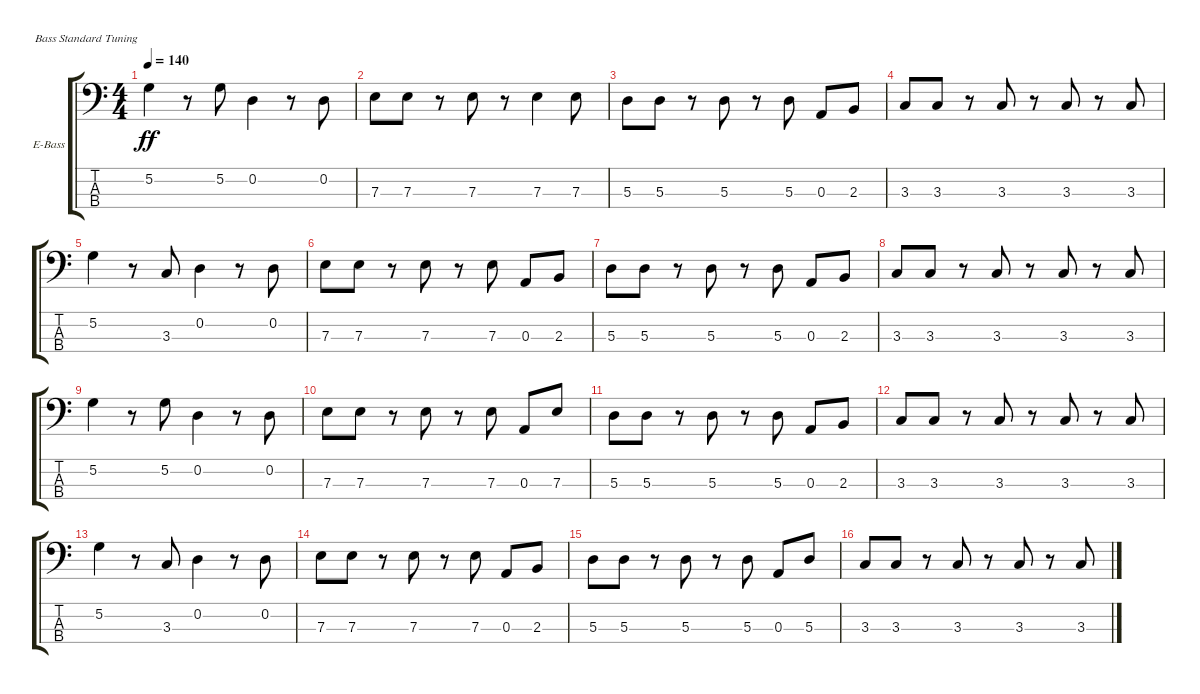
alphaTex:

\bracketExtendMode groupsimilarinstruments
\firstSystemTrackNameOrientation horizontal
\otherSystemsTrackNameOrientation horizontal
\track ("Bass" "E-Bass") {instrument electricbassfinger}
\staff {score tabs}
\tuning (G2 D2 A1 E1)
\ts (4 4)
\tempo 140
\clef f4
\ks c
5.2.4{dy ff} r.8 5.2.8 0.2.4 r.8 0.2.8 |
7.3.8 7.3.8 r.8 7.3.8 r.8 7.3.4 7.3.8 |
5.3.8 5.3.8 r.8 5.3.8 r.8 5.3.8 0.3.8 2.3.8 |
3.3.8 3.3.8 r.8 3.3.8 r.8 3.3.8 r.8 3.3.8 |
5.2.4 r.8 3.3.8 0.2.4 r.8 0.2.8 |
7.3.8 7.3.8 r.8 7.3.8 r.8 7.3.8 0.3.8 2.3.8 |
5.3.8 5.3.8 r.8 5.3.8 r.8 5.3.8 0.3.8 2.3.8 |
3.3.8 3.3.8 r.8 3.3.8 r.8 3.3.8 r.8 3.3.8 |
5.2.4 r.8 5.2.8 0.2.4 r.8 0.2.8 |
7.3.8 7.3.8 r.8 7.3.8 r.8 7.3.8 0.3.8 7.3.8 |
5.3.8 5.3.8 r.8 5.3.8 r.8 5.3.8 0.3.8 2.3.8 |
3.3.8 3.3.8 r.8 3.3.8 r.8 3.3.8 r.8 3.3.8 |
5.2.4 r.8 3.3.8 0.2.4 r.8 0.2.8 |
7.3.8 7.3.8 r.8 7.3.8 r.8 7.3.8 0.3.8 2.3.8 |
5.3.8 5.3.8 r.8 5.3.8 r.8 5.3.8 0.3.8 5.3.8 |
3.3.8 3.3.8 r.8 3.3.8 r.8 3.3.8 r.8 3.3.8
